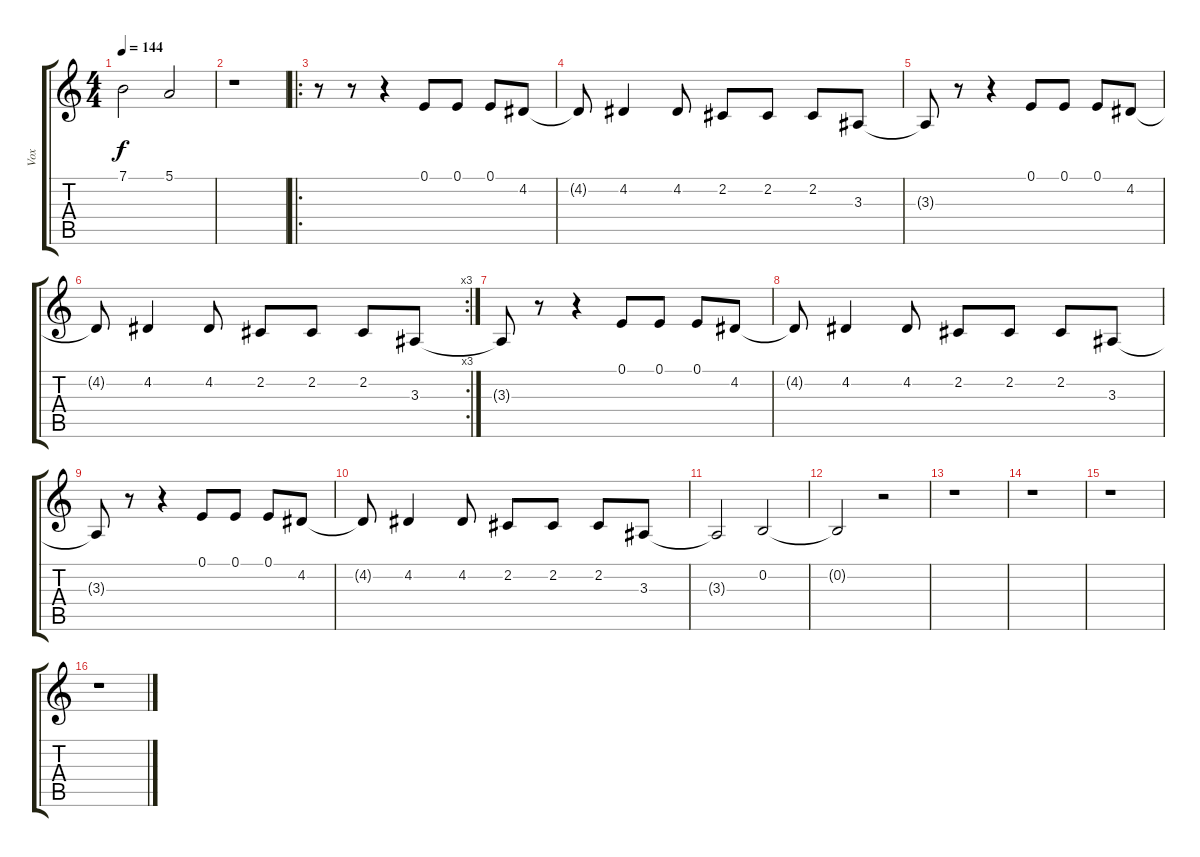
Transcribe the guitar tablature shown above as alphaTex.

\track ("Vox" "Vox") {instrument synthvoice}
\staff {score tabs}
\tuning (E4 B3 G3 D3 A2 E2) {hide}
\ts (4 4)
\tempo 144
\clef g2
\ks c
7.1.2{dy f} 5.1.2 |
r.1 |
\ro
r.8 r.8 r.4 0.1.8 0.1.8 0.1.8 4.2.8 |
4.2{t}.8 4.2.4 4.2.8 2.2.8 2.2.8 2.2.8 3.3.8 |
3.3{t}.8 r.8 r.4 0.1.8 0.1.8 0.1.8 4.2.8 |
\rc 3
4.2{t}.8 4.2.4 4.2.8 2.2.8 2.2.8 2.2.8 3.3.8 |
3.3{t}.8 r.8 r.4 0.1.8 0.1.8 0.1.8 4.2.8 |
4.2{t}.8 4.2.4 4.2.8 2.2.8 2.2.8 2.2.8 3.3.8 |
3.3{t}.8 r.8 r.4 0.1.8 0.1.8 0.1.8 4.2.8 |
4.2{t}.8 4.2.4 4.2.8 2.2.8 2.2.8 2.2.8 3.3.8 |
3.3{t}.2 0.2.2 |
0.2{t}.2 r.2 |
r.1 |
r.1 |
r.1 |
r.1
